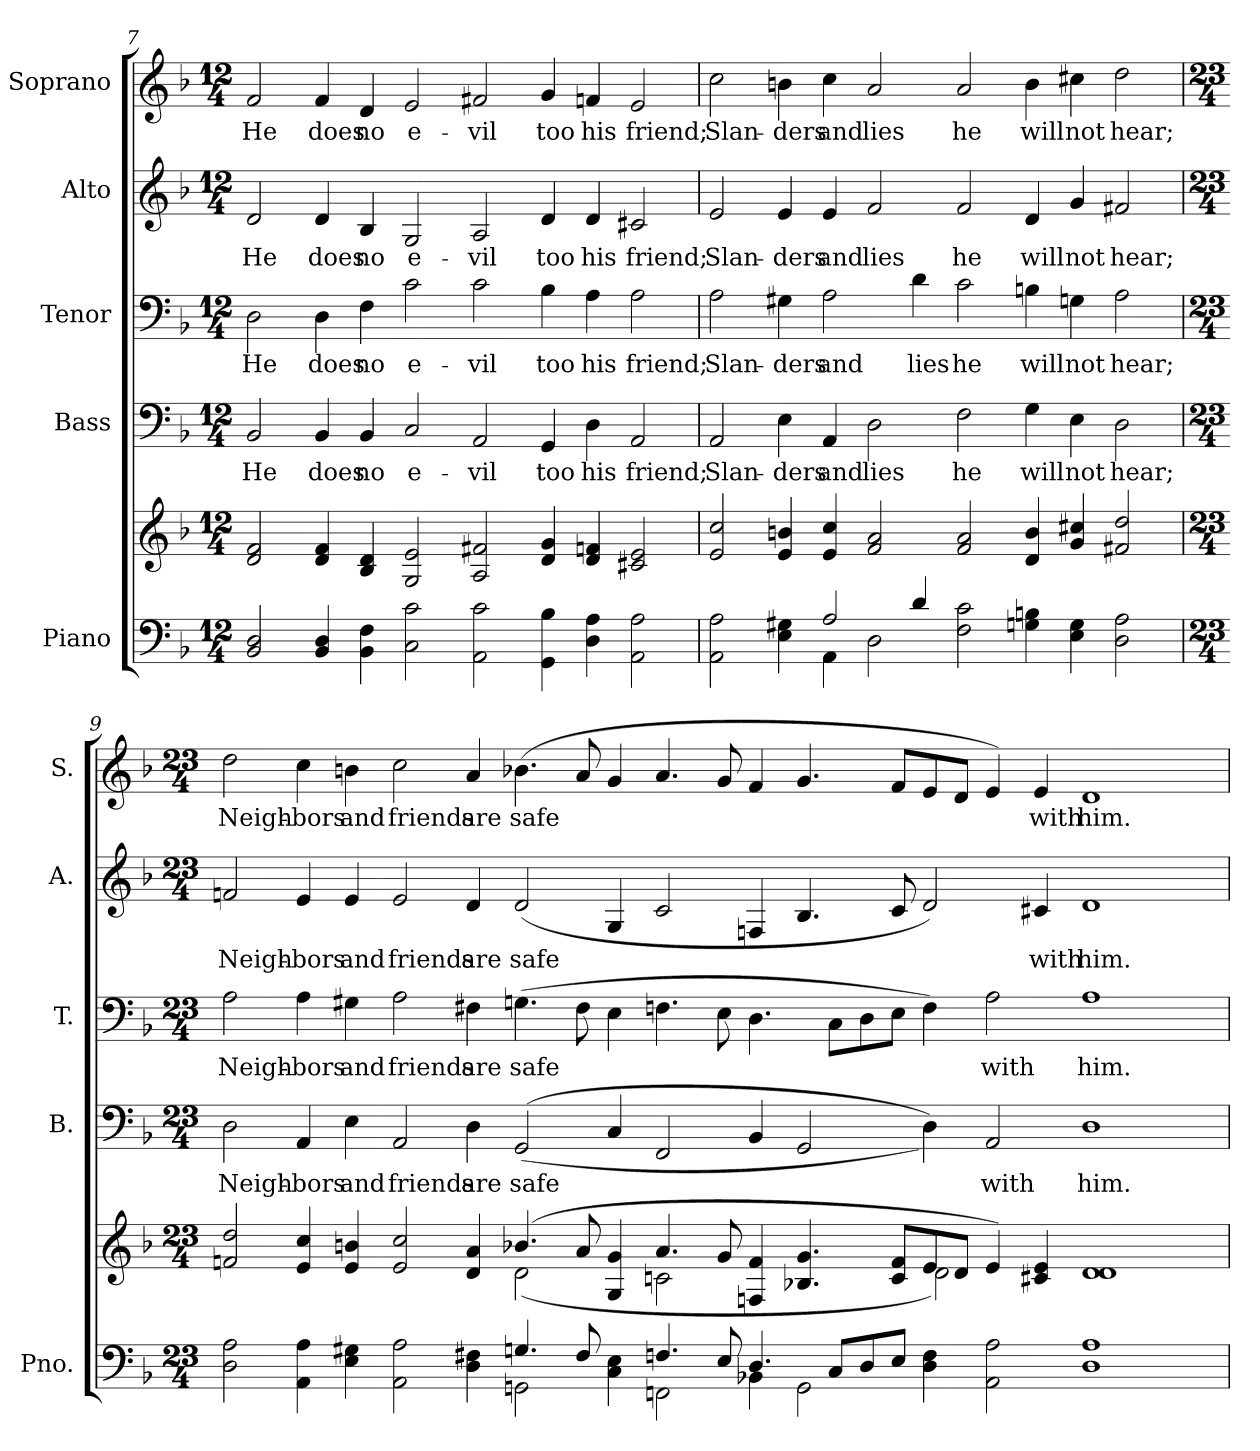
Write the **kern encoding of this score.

**kern	**kern	**kern	**text	**kern	**text	**kern	**text	**kern	**text
*part5	*part5	*part4	*part4	*part3	*part3	*part2	*part2	*part1	*part1
*staff6	*staff5	*staff4	*staff4	*staff3	*staff3	*staff2	*staff2	*staff1	*staff1
*I"Piano	*	*I"Bass	*	*I"Tenor	*	*I"Alto	*	*I"Soprano	*
*I'Pno.	*	*I'B.	*	*I'T.	*	*I'A.	*	*I'S.	*
*clefF4	*clefG2	*clefF4	*	*clefF4	*	*clefG2	*	*clefG2	*
*k[b-]	*k[b-]	*k[b-]	*	*k[b-]	*	*k[b-]	*	*k[b-]	*
*d:	*d:	*d:	*	*d:	*	*d:	*	*d:	*
*M12/4	*M12/4	*M12/4	*	*M12/4	*	*M12/4	*	*M12/4	*
=7	=7	=7	=7	=7	=7	=7	=7	=7	=7
!	!	!	!LO:LY:b:color=#000000	!	!	!	!	!	!
!	!	!	!	!	!LO:LY:b:color=#000000	!	!	!	!
!	!	!	!	!	!	!	!LO:LY:b:color=#000000	!	!
!	!	!	!	!	!	!	!	!	!LO:LY:b:color=#000000
2BB-i/ 2Di	2di/ 2fi	2BB-i/	He	2Di\	He	2di/	He	2fi/	He
!	!	!	!LO:LY:b:color=#000000	!	!	!	!	!	!
!	!	!	!	!	!LO:LY:b:color=#000000	!	!	!	!
!	!	!	!	!	!	!	!LO:LY:b:color=#000000	!	!
!	!	!	!	!	!	!	!	!	!LO:LY:b:color=#000000
4BB-i/ 4Di	4di/ 4fi	4BB-i/	does	4Di\	does	4di/	does	4fi/	does
!	!	!	!LO:LY:b:color=#000000	!	!	!	!	!	!
!	!	!	!	!	!LO:LY:b:color=#000000	!	!	!	!
!	!	!	!	!	!	!	!LO:LY:b:color=#000000	!	!
!	!	!	!	!	!	!	!	!	!LO:LY:b:color=#000000
4BB-i\ 4Fi	4B-i/ 4di	4BB-i/	no	4Fi\	no	4B-i/	no	4di/	no
!	!	!	!LO:LY:b:color=#000000	!	!	!	!	!	!
!	!	!	!	!	!LO:LY:b:color=#000000	!	!	!	!
!	!	!	!	!	!	!	!LO:LY:b:color=#000000	!	!
!	!	!	!	!	!	!	!	!	!LO:LY:b:color=#000000
2Ci\ 2ci	2Gi/ 2ei	2Ci/	e-	2ci\	e-	2Gi/	e-	2ei/	e-
!	!	!	!LO:LY:b:color=#000000	!	!	!	!	!	!
!	!	!	!	!	!LO:LY:b:color=#000000	!	!	!	!
!	!	!	!	!	!	!	!LO:LY:b:color=#000000	!	!
!	!	!	!	!	!	!	!	!	!LO:LY:b:color=#000000
2AAi\ 2ci	2Ai/ 2f#Xi	2AAi/	-vil	2ci\	-vil	2Ai/	-vil	2f#Xi/	-vil
!	!	!	!LO:LY:b:color=#000000	!	!	!	!	!	!
!	!	!	!	!	!LO:LY:b:color=#000000	!	!	!	!
!	!	!	!	!	!	!	!LO:LY:b:color=#000000	!	!
!	!	!	!	!	!	!	!	!	!LO:LY:b:color=#000000
4GGi\ 4B-i	4di/ 4gi	4GGi/	too	4B-i\	too	4di/	too	4gi/	too
!	!	!	!LO:LY:b:color=#000000	!	!	!	!	!	!
!	!	!	!	!	!LO:LY:b:color=#000000	!	!	!	!
!	!	!	!	!	!	!	!LO:LY:b:color=#000000	!	!
!	!	!	!	!	!	!	!	!	!LO:LY:b:color=#000000
4Di\ 4Ai	4di/ 4fni	4Di\	his	4Ai\	his	4di/	his	4fni/	his
!	!	!	!LO:LY:b:color=#000000	!	!	!	!	!	!
!	!	!	!	!	!LO:LY:b:color=#000000	!	!	!	!
!	!	!	!	!	!	!	!LO:LY:b:color=#000000	!	!
!	!	!	!	!	!	!	!	!	!LO:LY:b:color=#000000
2AAi\ 2Ai	2c#Xi/ 2ei	2AAi/	friend;	2Ai\	friend;	2c#Xi/	friend;	2ei/	friend;
!!LO:PB:g=z
=8	=8	=8	=8	=8	=8	=8	=8	=8	=8
*^	*	*	*	*	*	*	*	*	*
!	!	!	!	!LO:LY:b:color=#000000	!	!	!	!	!	!
!	!	!	!	!	!	!LO:LY:b:color=#000000	!	!	!	!
!	!	!	!	!	!	!	!	!LO:LY:b:color=#000000	!	!
!	!	!	!	!	!	!	!	!	!	!LO:LY:b:color=#000000
2AAi\ 2Ai	2ryy	2ei/ 2cci	2AAi/	Slan-	2Ai\	Slan-	2ei/	Slan-	2cci\	Slan-
!	!	!	!	!LO:LY:b:color=#000000	!	!	!	!	!	!
!	!	!	!	!	!	!LO:LY:b:color=#000000	!	!	!	!
!	!	!	!	!	!	!	!	!LO:LY:b:color=#000000	!	!
!	!	!	!	!	!	!	!	!	!	!LO:LY:b:color=#000000
4Ei\ 4G#Xi	4ryy	4ei/ 4bni	4Ei\	-ders	4G#Xi\	-ders	4ei/	-ders	4bni\	-ders
!	!	!	!	!LO:LY:b:color=#000000	!	!	!	!	!	!
!	!	!	!	!	!	!LO:LY:b:color=#000000	!	!	!	!
!	!	!	!	!	!	!	!	!LO:LY:b:color=#000000	!	!
!	!	!	!	!	!	!	!	!	!	!LO:LY:b:color=#000000
2Ai/	4AAi\	4ei/ 4cci	4AAi/	and	2Ai\	and	4ei/	and	4cci\	and
!	!	!	!	!LO:LY:b:color=#000000	!	!	!	!	!	!
!	!	!	!	!	!	!	!	!LO:LY:b:color=#000000	!	!
!	!	!	!	!	!	!	!	!	!	!LO:LY:b:color=#000000
.	2Di\	2fi/ 2ai	2Di\	lies	.	.	2fi/	lies	2ai/	lies
!	!	!	!	!	!	!LO:LY:b:color=#000000	!	!	!	!
4di/	.	.	.	.	4di\	lies	.	.	.	.
!	!	!	!	!LO:LY:b:color=#000000	!	!	!	!	!	!
!	!	!	!	!	!	!LO:LY:b:color=#000000	!	!	!	!
!	!	!	!	!	!	!	!	!LO:LY:b:color=#000000	!	!
!	!	!	!	!	!	!	!	!	!	!LO:LY:b:color=#000000
2Fi\ 2ci	2ryy	2fi/ 2ai	2Fi\	he	2ci\	he	2fi/	he	2ai/	he
!	!	!	!	!LO:LY:b:color=#000000	!	!	!	!	!	!
!	!	!	!	!	!	!LO:LY:b:color=#000000	!	!	!	!
!	!	!	!	!	!	!	!	!LO:LY:b:color=#000000	!	!
!	!	!	!	!	!	!	!	!	!	!LO:LY:b:color=#000000
4Gni\ 4Bni	1ryy	4di/ 4bi	4Gi\	will	4Bni\	will	4di/	will	4bi\	will
!	!	!	!	!LO:LY:b:color=#000000	!	!	!	!	!	!
!	!	!	!	!	!	!LO:LY:b:color=#000000	!	!	!	!
!	!	!	!	!	!	!	!	!LO:LY:b:color=#000000	!	!
!	!	!	!	!	!	!	!	!	!	!LO:LY:b:color=#000000
4Ei\ 4Gi	.	4gi/ 4cc#Xi	4Ei\	not	4Gni\	not	4gi/	not	4cc#Xi\	not
!	!	!	!	!LO:LY:b:color=#000000	!	!	!	!	!	!
!	!	!	!	!	!	!LO:LY:b:color=#000000	!	!	!	!
!	!	!	!	!	!	!	!	!LO:LY:b:color=#000000	!	!
!	!	!	!	!	!	!	!	!	!	!LO:LY:b:color=#000000
2Di\ 2Ai	.	2f#Xi/ 2ddi	2Di\	hear;	2Ai\	hear;	2f#Xi/	hear;	2ddi\	hear;
=9	=9	=9	=9	=9	=9	=9	=9	=9	=9	=9
*M23/4	*	*M23/4	*M23/4	*	*M23/4	*	*M23/4	*	*M23/4	*
*	*	*^	*	*	*	*	*	*	*	*
!	!	!	!	!	!LO:LY:b:color=#000000	!	!	!	!	!	!
!	!	!	!	!	!	!	!LO:LY:b:color=#000000	!	!	!	!
!	!	!	!	!	!	!	!	!	!LO:LY:b:color=#000000	!	!
!	!	!	!	!	!	!	!	!	!	!	!LO:LY:b:color=#000000
2Di\ 2Ai	1ryy	2fni/ 2ddi	1ryy	2Di\	Neigh-	2Ai\	Neigh-	2fni/	Neigh-	2ddi\	Neigh-
!	!	!	!	!	!LO:LY:b:color=#000000	!	!	!	!	!	!
!	!	!	!	!	!	!	!LO:LY:b:color=#000000	!	!	!	!
!	!	!	!	!	!	!	!	!	!LO:LY:b:color=#000000	!	!
!	!	!	!	!	!	!	!	!	!	!	!LO:LY:b:color=#000000
4AAi\ 4Ai	.	4ei/ 4cci	.	4AAi/	-bors	4Ai\	-bors	4ei/	-bors	4cci\	-bors
!	!	!	!	!	!LO:LY:b:color=#000000	!	!	!	!	!	!
!	!	!	!	!	!	!	!LO:LY:b:color=#000000	!	!	!	!
!	!	!	!	!	!	!	!	!	!LO:LY:b:color=#000000	!	!
!	!	!	!	!	!	!	!	!	!	!	!LO:LY:b:color=#000000
4Ei\ 4G#Xi	.	4ei/ 4bni	.	4Ei\	and	4G#Xi\	and	4ei/	and	4bni\	and
!	!	!	!	!	!LO:LY:b:color=#000000	!	!	!	!	!	!
!	!	!	!	!	!	!	!LO:LY:b:color=#000000	!	!	!	!
!	!	!	!	!	!	!	!	!	!LO:LY:b:color=#000000	!	!
!	!	!	!	!	!	!	!	!	!	!	!LO:LY:b:color=#000000
2AAi\ 2Ai	2ryy	2ei/ 2cci	2ryy	2AAi/	friends	2Ai\	friends	2ei/	friends	2cci\	friends
!	!	!	!	!	!LO:LY:b:color=#000000	!	!	!	!	!	!
!	!	!	!	!	!	!	!LO:LY:b:color=#000000	!	!	!	!
!	!	!	!	!	!	!	!	!	!LO:LY:b:color=#000000	!	!
!	!	!	!	!	!	!	!	!	!	!	!LO:LY:b:color=#000000
4Di\ 4F#Xi	4ryy	4di/ 4ai	4ryy	4Di\	are	4F#Xi\	are	4di/	are	4ai/	are
!	!	!	!	!	!LO:LY:b:color=#000000	!	!	!	!	!	!
!	!	!	!	!	!	!	!LO:LY:b:color=#000000	!	!	!	!
!	!	!	!	!	!	!	!	!	!LO:LY:b:color=#000000	!	!
!	!	!	!	!	!	!	!	!	!	!	!LO:LY:b:color=#000000
4.Gni/	2GGni\	(4.b-Xi/	(2di\	((2GGi/	safe	(4.Gni\	safe	(2di/	safe	(4.b-Xi\	safe
8F#i/	.	8ai/	.	.	.	8F#i\	.	.	.	8ai/	.
4Ci\ 4Ei	4ryy	4Gi/ 4gi	4ryy	4Ci/	.	4Ei\	.	4Gi/	.	4gi/	.
4.Fni/	2FFni\	4.ai/	2cni\	2FFi/	.	4.Fni\	.	2ci/	.	4.ai/	.
8Ei/	.	8gi/	.	.	.	8Ei\	.	.	.	8gi/	.
4.Di/	4BB-Xi\	4Fni/ 4fi	2ryy	4BB-i/	.	4.Di\	.	4Fni/	.	4fi/	.
.	2GGi\	4.B-Xi/ 4.gi	.	2GGi/	.	.	.	4.B-i/	.	4.gi/	.
8Ci/L	.	.	.	.	.	8Ci\L	.	.	.	.	.
8Di/	.	.	4ryy	.	.	8Di\	.	.	.	.	.
8Ei/J	.	8ci/ 8fiL	.	.	.	8Ei\J	.	8ci/	.	8fi/L	.
4Di\ 4Fi	4ryy	8ei/	2di\)	4Di\))	.	4Fi\)	.	2di/)	.	8ei/	.
.	.	8di/J	.	.	.	.	.	.	.	8di/J	.
!	!	!	!	!	!LO:LY:b:color=#000000	!	!	!	!	!	!
!	!	!	!	!	!	!	!LO:LY:b:color=#000000	!	!	!	!
2AAi\ 2Ai	1ryy	4ei/)	.	2AAi/	with	2Ai\	with	.	.	4ei/)	.
!	!	!	!	!	!	!	!	!	!LO:LY:b:color=#000000	!	!
!	!	!	!	!	!	!	!	!	!	!	!LO:LY:b:color=#000000
.	.	4c#Xi/ 4ei	4ryy	.	.	.	.	4c#Xi/	with	4ei/	with
!	!	!	!	!	!LO:LY:b:color=#000000	!	!	!	!	!	!
!	!	!	!	!	!	!	!LO:LY:b:color=#000000	!	!	!	!
!	!	!	!	!	!	!	!	!	!LO:LY:b:color=#000000	!	!
!	!	!	!	!	!	!	!	!	!	!	!LO:LY:b:color=#000000
1Di 1Ai	.	1di 1di	2ryy	1Di	him.	1Ai	him.	1di	him.	1di	him.
.	2ryy	.	2ryy	.	.	.	.	.	.	.	.
*v	*v	*	*	*	*	*	*	*	*	*	*
*	*v	*v	*	*	*	*	*	*	*	*
=	=	=	=	=	=	=	=	=	=
*-	*-	*-	*-	*-	*-	*-	*-	*-	*-
